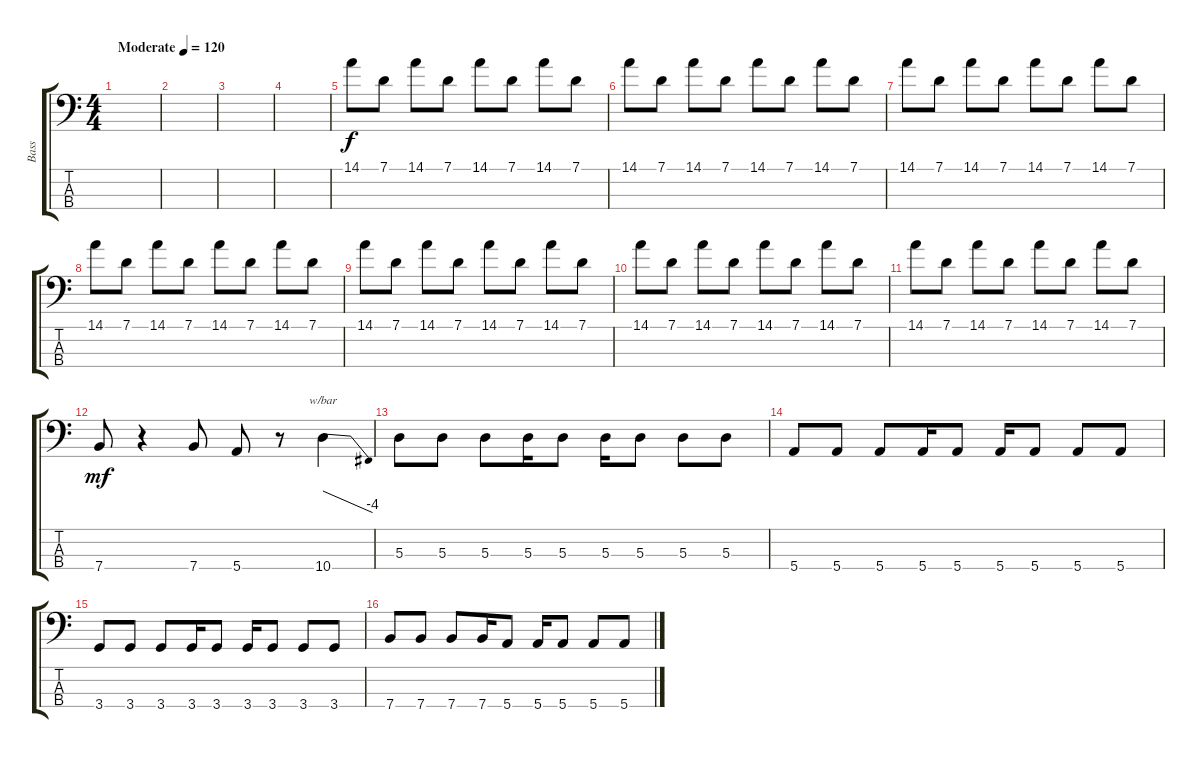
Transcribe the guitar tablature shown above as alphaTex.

\track ("Bass" "Bass") {instrument electricbasspick}
\staff {score tabs}
\tuning (G2 D2 A1 E1) {hide}
\ts (4 4)
\tempo (120 "Moderate")
\clef f4
\ks c
|
|
|
|
14.1.8 7.1.8 14.1.8 7.1.8 14.1.8 7.1.8 14.1.8 7.1.8 |
14.1.8 7.1.8 14.1.8 7.1.8 14.1.8 7.1.8 14.1.8 7.1.8 |
14.1.8 7.1.8 14.1.8 7.1.8 14.1.8 7.1.8 14.1.8 7.1.8 |
14.1.8 7.1.8 14.1.8 7.1.8 14.1.8 7.1.8 14.1.8 7.1.8 |
14.1.8 7.1.8 14.1.8 7.1.8 14.1.8 7.1.8 14.1.8 7.1.8 |
14.1.8 7.1.8 14.1.8 7.1.8 14.1.8 7.1.8 14.1.8 7.1.8 |
14.1.8 7.1.8 14.1.8 7.1.8 14.1.8 7.1.8 14.1.8 7.1.8 |
7.4.8{dy mf} r.4 7.4.8 5.4.8 r.8 10.4.4{tbe (dive default 0 0 60 -16)} |
5.3.8 5.3.8 5.3.8 5.3.16 5.3.8 5.3.16 5.3.8 5.3.8 5.3.8 |
5.4.8 5.4.8 5.4.8 5.4.16 5.4.8 5.4.16 5.4.8 5.4.8 5.4.8 |
3.4.8 3.4.8 3.4.8 3.4.16 3.4.8 3.4.16 3.4.8 3.4.8 3.4.8 |
7.4.8 7.4.8 7.4.8 7.4.16 5.4.8 5.4.16 5.4.8 5.4.8 5.4.8
